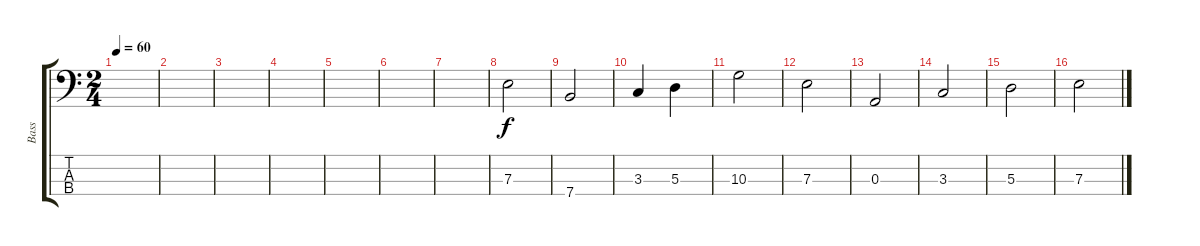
\track ("Bass" "Bass") {instrument electricbassfinger}
\staff {score tabs}
\tuning (G2 D2 A1 E1) {hide}
\ts (2 4)
\tempo 60
\clef f4
\ks c
|
|
|
|
|
|
|
7.3.2 |
7.4.2 |
3.3.4 5.3.4 |
10.3.2 |
7.3.2 |
0.3.2 |
3.3.2 |
5.3.2 |
7.3.2
